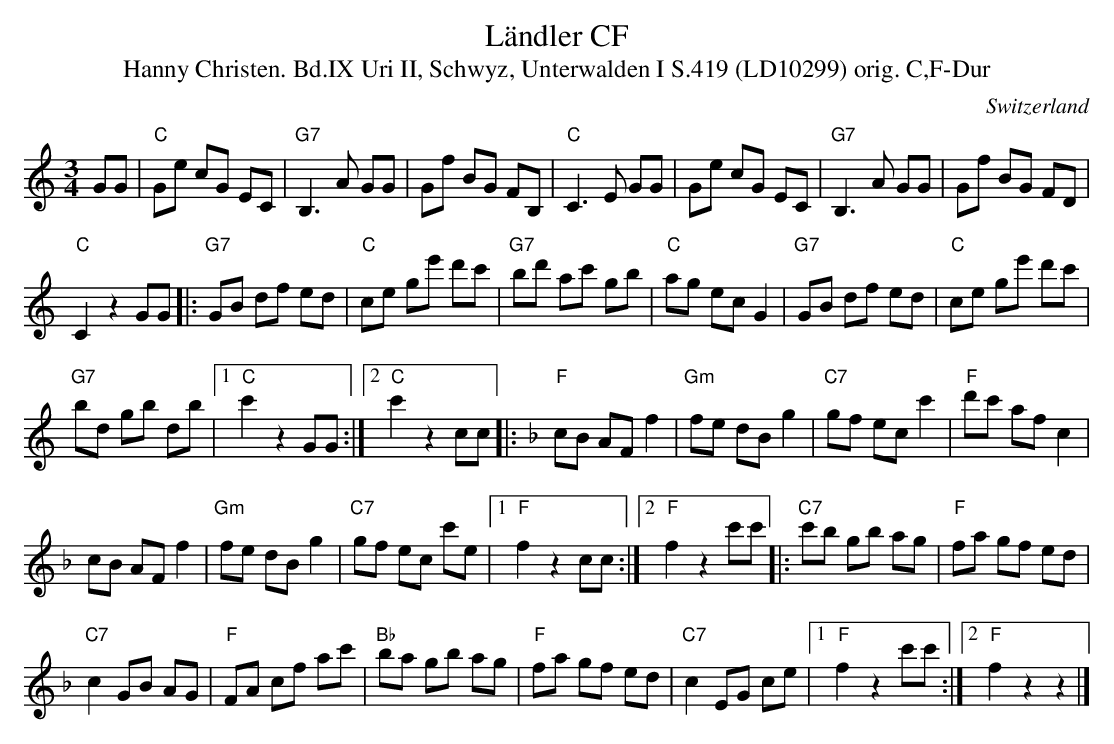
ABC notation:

X:1
T:L\"andler CF
T:Hanny Christen. Bd.IX Uri II, Schwyz, Unterwalden I S.419 (LD10299) orig. C,F-Dur
M:3/4
L:1/8
O:Switzerland
K:C major
GG | "C"Ge cG EC | "G7"B,3A GG | Gf BG FB, | "C"C3E GG | Ge cG EC |  "G7"B,3A GG | Gf BG FD |
"C"C2 z2 GG |: "G7"GB df ed | "C"ce ge' d'c' | "G7"bd' ac' gb | "C"ag ec G2 | "G7"GB df ed | "C"ce ge' d'c' |
"G7"bd gb db |1 "C"c'2 z2 GG :|2 "C"c'2 z2 cc |: [K:F] "F"cB AF f2 | "Gm"fe dB g2 | "C7"gf ec c'2 | "F"d'c' af c2 |
cB AF f2 | "Gm"fe dB g2 | "C7"gf ec c'e |1 "F"f2 z2 cc :|2 "F"f2 z2 c'c' |: "C7"c'b gb ag | "F"fa gf ed |
"C7"c2 GB AG | "F"FA cf ac' | "Bb"ba gb ag | "F"fa gf ed | "C7"c2 EG ce |1 "F"f2 z2 c'c' :|2 "F"f2 z2z2 |]
